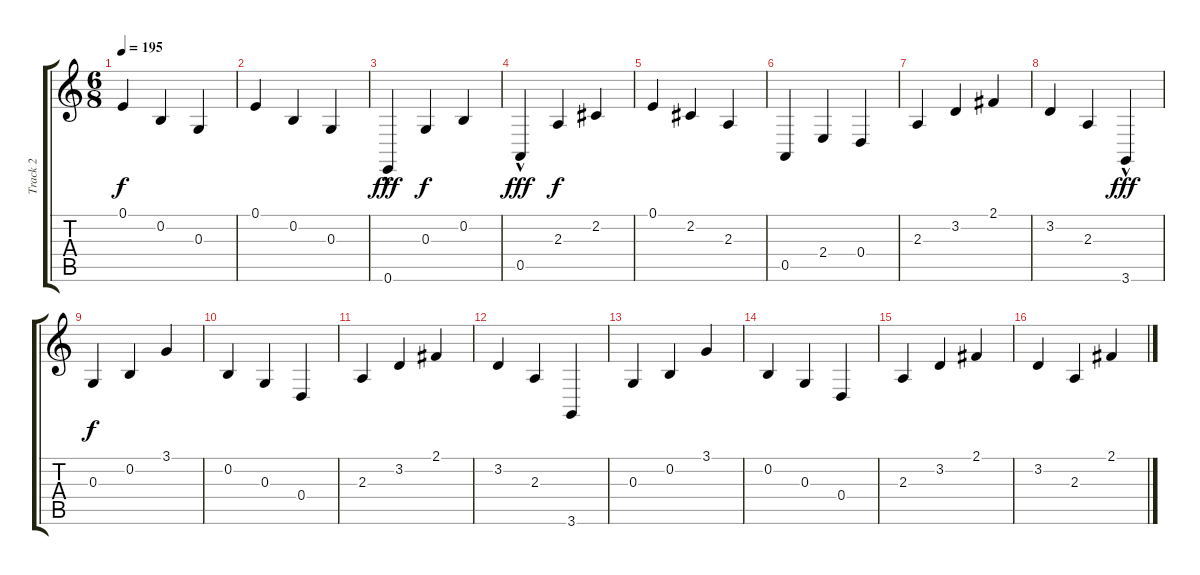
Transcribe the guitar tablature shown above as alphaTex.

\track ("Track 2" "Track 2") {instrument fx7echoes}
\staff {score tabs}
\tuning (E4 B3 G3 D3 A2 E2) {hide}
\ts (6 8)
\tempo 195
\clef g2
\ks c
0.1.4{dy f} 0.2.4 0.3.4 |
0.1.4 0.2.4 0.3.4 |
0.6{hac}.4{dy fff} 0.3.4{dy f} 0.2.4 |
0.5{hac}.4{dy fff} 2.3.4{dy f} 2.2.4 |
0.1.4 2.2.4 2.3.4 |
0.5.4 2.4.4 0.4.4 |
2.3.4 3.2.4 2.1.4 |
3.2.4 2.3.4 3.6{hac}.4{dy fff} |
0.3.4{dy f} 0.2.4 3.1.4 |
0.2.4 0.3.4 0.4.4 |
2.3.4 3.2.4 2.1.4 |
3.2.4 2.3.4 3.6.4 |
0.3.4 0.2.4 3.1.4 |
0.2.4 0.3.4 0.4.4 |
2.3.4 3.2.4 2.1.4 |
3.2.4 2.3.4 2.1.4
